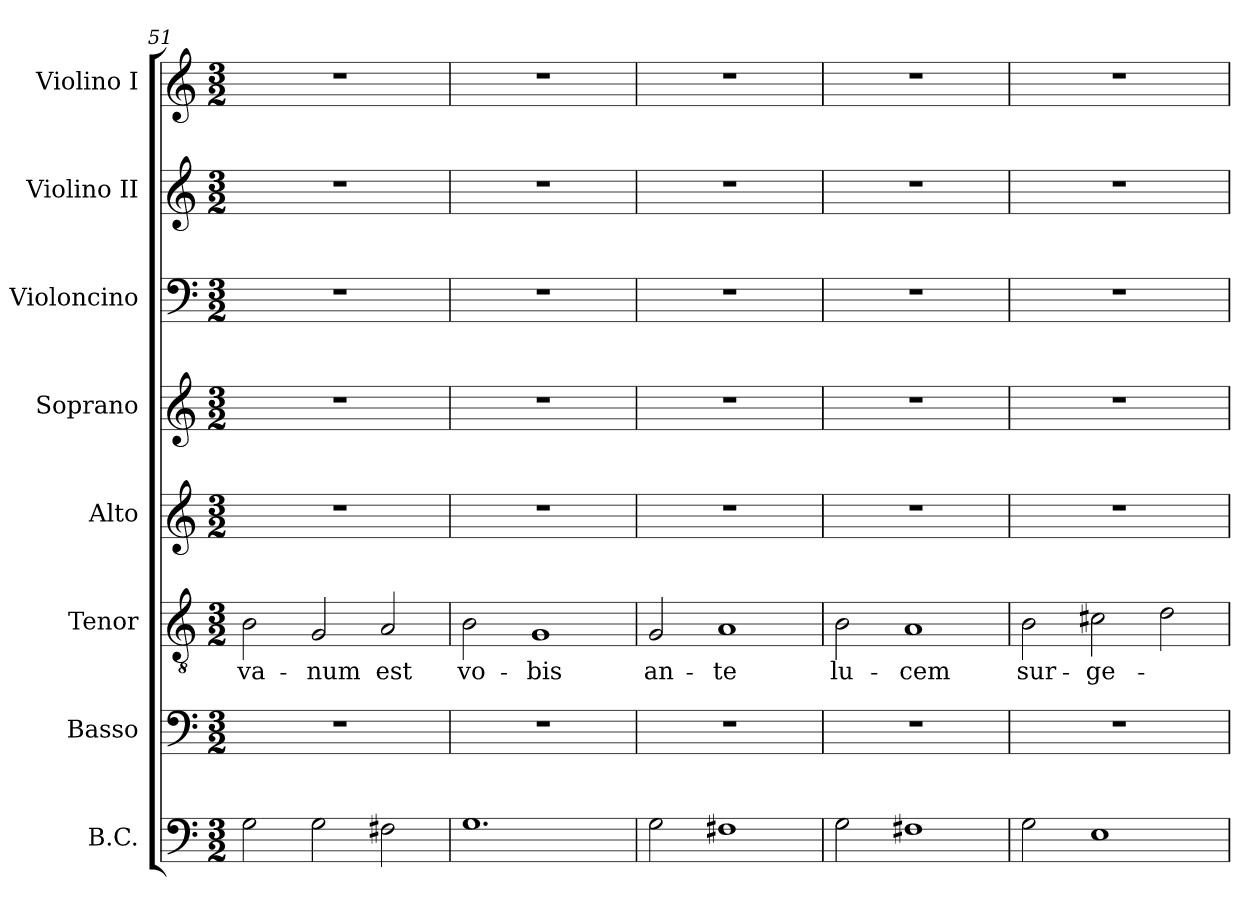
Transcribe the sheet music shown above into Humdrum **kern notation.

**kern	**kern	**kern	**text	**kern	**kern	**kern	**kern	**kern
*part8	*part7	*part6	*part6	*part5	*part4	*part3	*part2	*part1
*staff8	*staff7	*staff6	*staff6	*staff5	*staff4	*staff3	*staff2	*staff1
*I"B.C.	*I"Basso	*I"Tenor	*	*I"Alto	*I"Soprano	*I"Violoncino	*I"Violino II	*I"Violino I
*I'BC	*I'B	*I'T	*	*I'A	*I'S	*I'Vc.	*I'Vln. II	*I'Vln. I
*clefF4	*clefF4	*clefGv2	*	*clefG2	*clefG2	*clefF4	*clefG2	*clefG2
*k[]	*k[]	*k[]	*	*k[]	*k[]	*k[]	*k[]	*k[]
*C:	*C:	*C:	*	*C:	*C:	*C:	*C:	*C:
*M3/2	*M3/2	*M3/2	*	*M3/2	*M3/2	*M3/2	*M3/2	*M3/2
=51	=51	=51	=51	=51	=51	=51	=51	=51
!	!	!	!LO:LY:b	!	!	!	!	!
2G\	1.r	2B\	va-	1.r	1.r	1.r	1.r	1.r
!	!	!	!LO:LY:b	!	!	!	!	!
2G\	.	2G/	-num	.	.	.	.	.
!	!	!	!LO:LY:b	!	!	!	!	!
2F#X\	.	2A/	est	.	.	.	.	.
=52	=52	=52	=52	=52	=52	=52	=52	=52
!	!	!	!LO:LY:b	!	!	!	!	!
1.G	1.r	2B\	vo-	1.r	1.r	1.r	1.r	1.r
!	!	!	!LO:LY:b	!	!	!	!	!
.	.	1G	-bis	.	.	.	.	.
=53	=53	=53	=53	=53	=53	=53	=53	=53
!	!	!	!LO:LY:b	!	!	!	!	!
2G\	1.r	2G/	an-	1.r	1.r	1.r	1.r	1.r
!	!	!	!LO:LY:b	!	!	!	!	!
1F#X	.	1A	-te	.	.	.	.	.
=54	=54	=54	=54	=54	=54	=54	=54	=54
!	!	!	!LO:LY:b	!	!	!	!	!
2G\	1.r	2B\	lu-	1.r	1.r	1.r	1.r	1.r
!	!	!	!LO:LY:b	!	!	!	!	!
1F#X	.	1A	-cem	.	.	.	.	.
=55	=55	=55	=55	=55	=55	=55	=55	=55
!	!	!	!LO:LY:b	!	!	!	!	!
2G\	1.r	2B\	sur-	1.r	1.r	1.r	1.r	1.r
!	!	!	!LO:LY:b	!	!	!	!	!
1E	.	2c#X\	-ge-	.	.	.	.	.
.	.	2d\	.	.	.	.	.	.
=	=	=	=	=	=	=	=	=
*-	*-	*-	*-	*-	*-	*-	*-	*-
